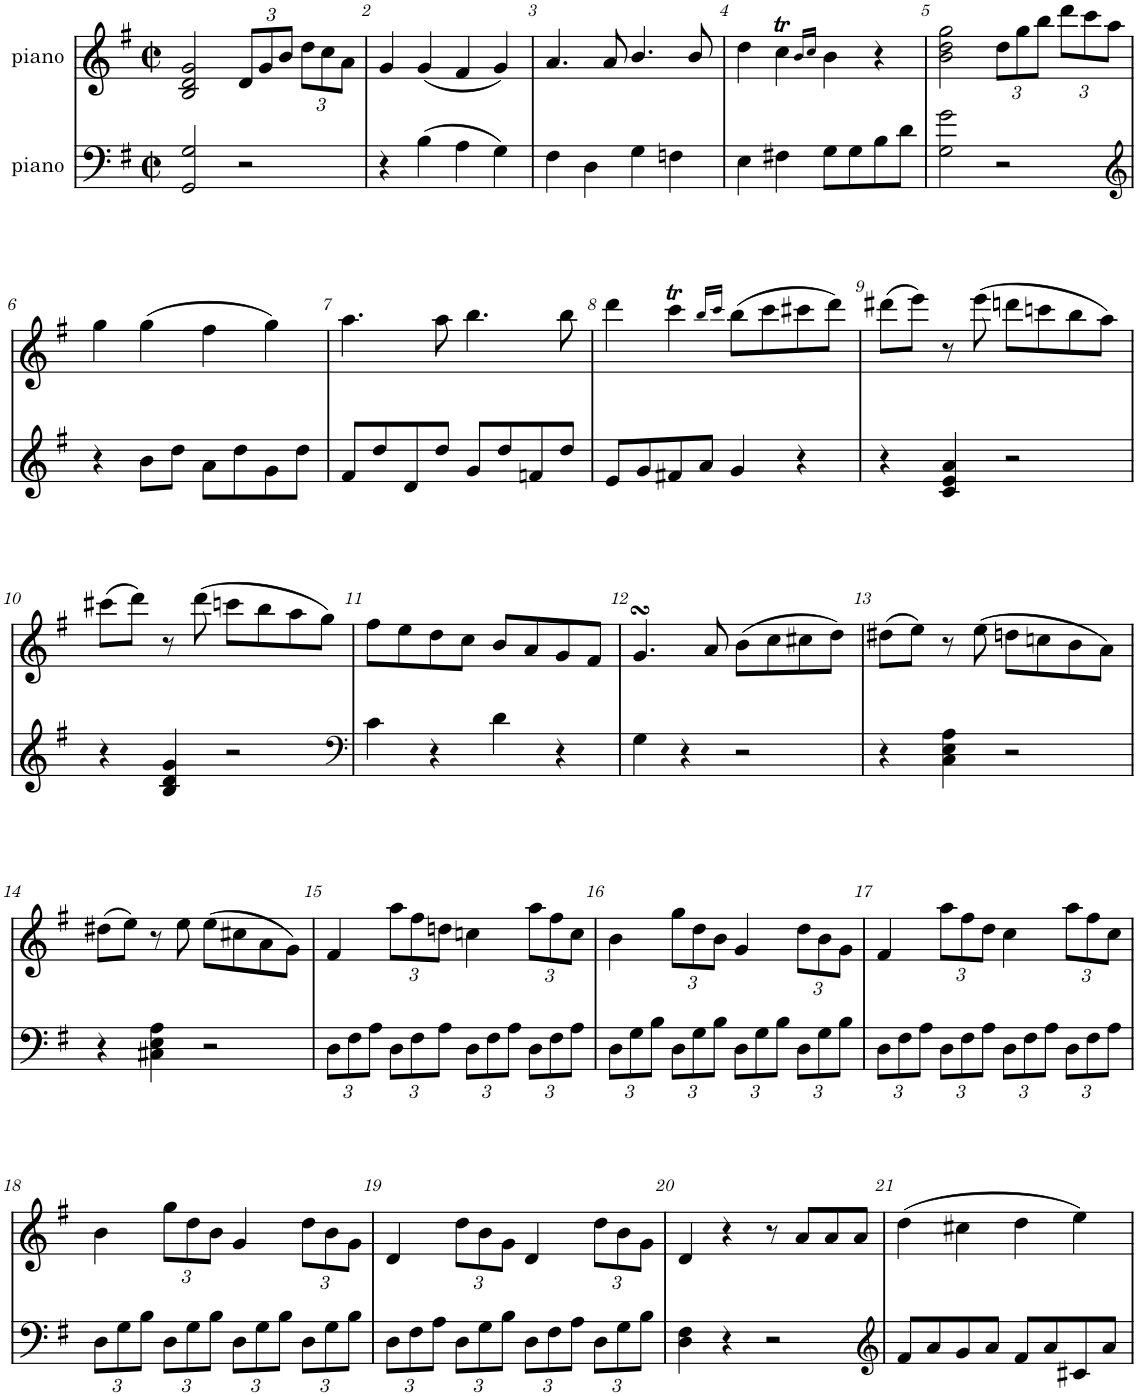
**kern	**kern	**text
*part2	*part1	*part1
*staff2	*staff1	*staff1
*I"piano	*I"piano	*
*I'Pno	*I'Pno	*
*clefF4	*clefG2	*
*k[f#]	*k[f#]	*
*G:	*G:	*
*M2/2	*M2/2	*
*met(c|)	*met(c|)	*
=1	=1	=1
!	!	!LO:LY:b
2GG/ 2G/	2B/ 2d/ 2g/	f
*	*Xbrackettup	*
2r	12d/L	.
.	12g/	.
.	12b/J	.
.	12dd\L	.
.	12cc\	.
.	12a\J	.
=2	=2	=2
4r	4g/	.
!	!	!LO:LY:b
(4B\	(4g/	p
4A\	4f#/	.
4G\)	4g/)	.
=3	=3	=3
4F#\	4.a/	.
4D\	.	.
.	8a/	.
4G\	4.b/	.
4Fn\	.	.
.	8b/	.
=4	=4	=4
4E\	4dd\	.
4F#X\	4ccT\	.
.	16qb/LL	.
.	16qcc/JJ	.
8G\L	4b\	.
8G\	.	.
8B\	4r	.
8d\J	.	.
=5	=5	=5
!	!	!LO:LY:b
2G\ 2g\	2b\ 2dd\ 2gg\	f
2r	12dd\L	.
.	12gg\	.
.	12bb\J	.
.	12ddd\L	.
.	12ccc\	.
.	12aa\J	.
!!LO:LB:g=z
=6	=6	=6
*clefG2	*	*
4r	4gg\	.
!	!	!LO:LY:b
8b\L	(4gg\	p
8dd\J	.	.
8a\L	4ff#\	.
8dd\	.	.
8g\	4gg\)	.
8dd\J	.	.
=7	=7	=7
8f#/L	4.aa\	.
8dd/	.	.
8d/	.	.
8dd/J	8aa\	.
8g/L	4.bb\	.
8dd/	.	.
8fn/	.	.
8dd/J	8bb\	.
=8	=8	=8
8e/L	4ddd\	.
8g/	.	.
8f#X/	4cccT\	.
8a/J	.	.
.	16qbb/LL	.
.	16qccc/JJ	.
4g/	(8bb\L	.
.	8ccc\	.
4r	8ccc#X\	.
.	8ddd\J)	.
=9	=9	=9
4r	(8ddd#X\L	.
.	8eee\J)	.
4c/ 4e/ 4a/	8r	.
.	(8eee\	.
2r	8dddn\L	.
.	8cccn\	.
.	8bb\	.
.	8aa\J)	.
!!LO:LB:g=z
=10	=10	=10
4r	(8ccc#X\L	.
.	8ddd\J)	.
4B/ 4d/ 4g/	8r	.
.	(8ddd\	.
2r	8cccn\L	.
.	8bb\	.
.	8aa\	.
.	8gg\J)	.
=11	=11	=11
*clefF4	*	*
4c\	8ff#\L	.
.	8ee\	.
4r	8dd\	.
.	8cc\J	.
4d\	8b/L	.
.	8a/	.
4r	8g/	.
.	8f#/J	.
=12	=12	=12
4G\	4.gsSSs/	.
4r	.	.
.	8a/	.
2r	(8b\L	.
.	8cc\	.
.	8cc#X\	.
.	8dd\J)	.
=13	=13	=13
!	!	!LO:LY:b
4r	(8dd#X\L	p
.	8ee\J)	.
4C\ 4E\ 4A\	8r	.
.	(8ee\	.
2r	8ddn\L	.
.	8ccn\	.
.	8b\	.
.	8a\J)	.
!!LO:LB:g=z
=14	=14	=14
4r	(8dd#X\L	.
.	8ee\J)	.
4C#X\ 4E\ 4A\	8r	.
.	8ee\	.
2r	(8ee\L	.
.	8cc#X\	.
.	8a\	.
.	8g\J)	.
=15	=15	=15
*Xbrackettup	*	*
!	!	!LO:LY:b
12D\L	4f#/	f
12F#\	.	.
12A\J	.	.
12D\L	12aa\L	.
12F#\	12ff#\	.
12A\J	12ddn\J	.
12D\L	4ccn\	.
12F#\	.	.
12A\J	.	.
12D\L	12aa\L	.
12F#\	12ff#\	.
12A\J	12cc\J	.
=16	=16	=16
12D\L	4b\	.
12G\	.	.
12B\J	.	.
12D\L	12gg\L	.
12G\	12dd\	.
12B\J	12b\J	.
12D\L	4g/	.
12G\	.	.
12B\J	.	.
12D\L	12dd\L	.
12G\	12b\	.
12B\J	12g\J	.
=17	=17	=17
12D\L	4f#/	.
12F#\	.	.
12A\J	.	.
12D\L	12aa\L	.
12F#\	12ff#\	.
12A\J	12dd\J	.
12D\L	4cc\	.
12F#\	.	.
12A\J	.	.
12D\L	12aa\L	.
12F#\	12ff#\	.
12A\J	12cc\J	.
!!LO:LB:g=z
=18	=18	=18
12D\L	4b\	.
12G\	.	.
12B\J	.	.
12D\L	12gg\L	.
12G\	12dd\	.
12B\J	12b\J	.
12D\L	4g/	.
12G\	.	.
12B\J	.	.
12D\L	12dd\L	.
12G\	12b\	.
12B\J	12g\J	.
=19	=19	=19
12D\L	4d/	.
12F#\	.	.
12A\J	.	.
12D\L	12dd\L	.
12G\	12b\	.
12B\J	12g\J	.
12D\L	4d/	.
12F#\	.	.
12A\J	.	.
12D\L	12dd\L	.
12G\	12b\	.
12B\J	12g\J	.
=20	=20	=20
4D\ 4F#\	4d/	.
4r	4r	.
2r	8r	.
!	!	!LO:LY:b
.	8a/L	p
.	8a/	.
.	8a/J	.
=21	=21	=21
*clefG2	*	*
8f#/L	(4dd\	.
8a/	.	.
8g/	4cc#X\	.
8a/J	.	.
8f#/L	4dd\	.
8a/	.	.
8c#X/	4ee\)	.
8a/J	.	.
=	=	=
*-	*-	*-
